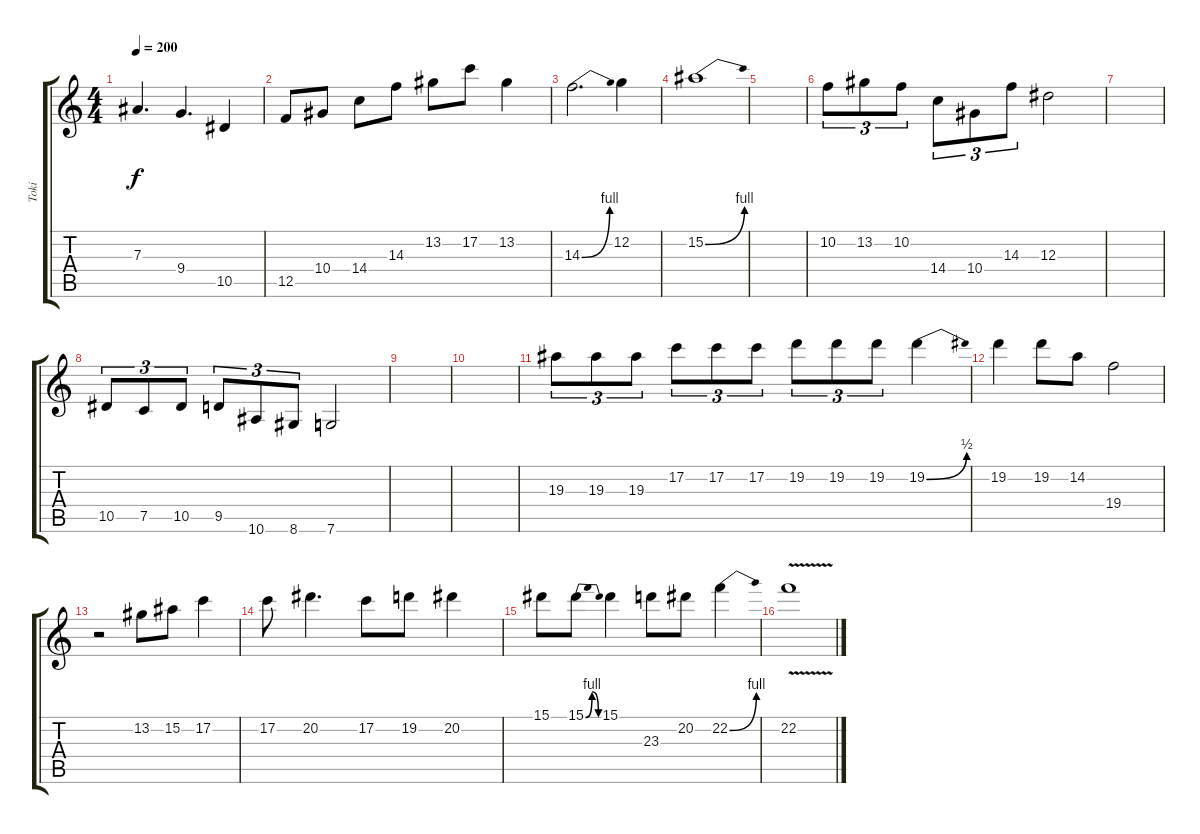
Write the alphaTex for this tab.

\track ("Toki" "Toki") {instrument distortionguitar}
\staff {score tabs}
\tuning (C4 G3 Eb3 Bb2 F2 C2) {hide}
\ts (4 4)
\tempo 200
\clef g2
\ks c
7.3.4{d dy f} 9.4.4{d} 10.5.4 |
12.5.8 10.4.8 14.4.8 14.3.8 13.2.8 17.2.8 13.2.4 |
14.3{be (bend 0 0 60 4)}.2{d} 12.2.4 |
15.2{be (bend 0 0 60 4)}.1 |
|
10.2.8{tu (3 2)} 13.2.8{tu (3 2)} 10.2.8{tu (3 2)} 14.4.8{tu (3 2)} 10.4.8{tu (3 2)} 14.3.8{tu (3 2)} 12.3.2 |
|
10.5.8{tu (3 2)} 7.5.8{tu (3 2)} 10.5.8{tu (3 2)} 9.5.8{tu (3 2)} 10.6.8{tu (3 2)} 8.6.8{tu (3 2)} 7.6.2 |
|
|
19.3.8{tu (3 2)} 19.3.8{tu (3 2)} 19.3.8{tu (3 2)} 17.2.8{tu (3 2)} 17.2.8{tu (3 2)} 17.2.8{tu (3 2)} 19.2.8{tu (3 2)} 19.2.8{tu (3 2)} 19.2.8{tu (3 2)} 19.2{be (bend 0 0 60 2)}.4 |
19.2.4 19.2.8 14.2.8 19.4.2 |
r.2 13.2.8 15.2.8 17.2.4 |
17.2.8 20.2.4{d} 17.2.8 19.2.8 20.2.4 |
15.1.8 15.1{be (bendrelease 0 0 15 4 44 4 60 0)}.8 15.1.4 23.3.8 20.2.8 22.2{be (bend 0 0 60 4)}.4 |
22.2{v}.1
